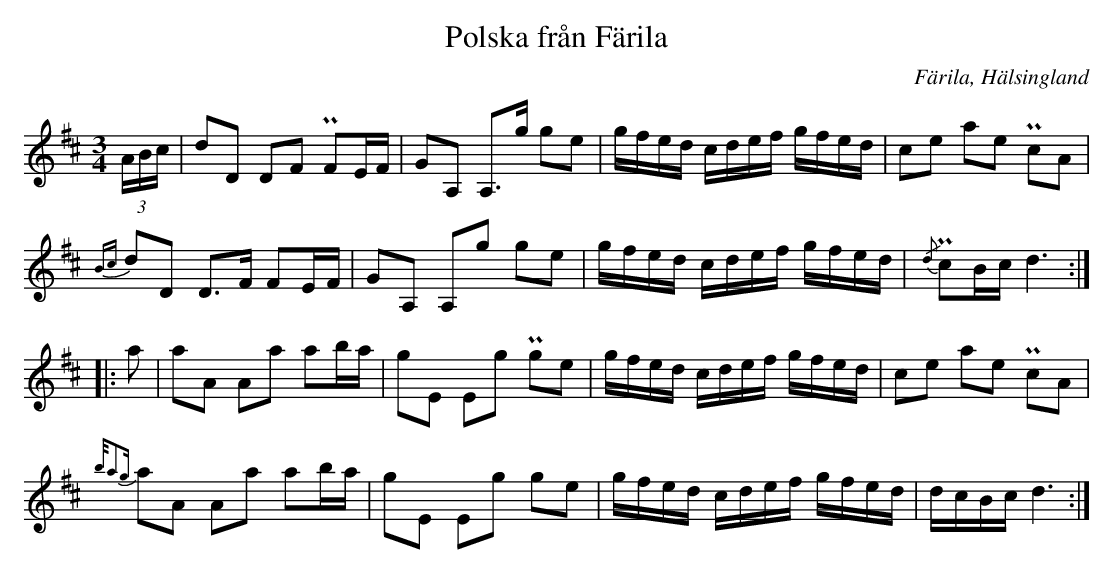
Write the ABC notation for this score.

X:1
T:Polska från Färila
O:Färila, Hälsingland
M:3/4
L:1/16
U:t=turn
K:D
(3ABc | d2D2 D2F2 PF2EF | G2A,2 A,2>g2 g2e2 | gfed cdef gfed | c2e2 a2e2 Pc2A2 |
{Bc}d2D2 D2>F2 F2EF | G2A,2 A,2g2 g2e2 | gfed cdef gfed | {/d}Pc2Bc d6 ::
a2 | a2A2 A2a2 a2ba | g2E2 E2g2 Pg2e2 | gfed cdef gfed | c2e2 a2e2 Pc2A2 |
{b/a2g}a2A2 A2a2 a2ba | g2E2 E2g2 g2e2 | gfed cdef gfed | dcBc d6 :|
